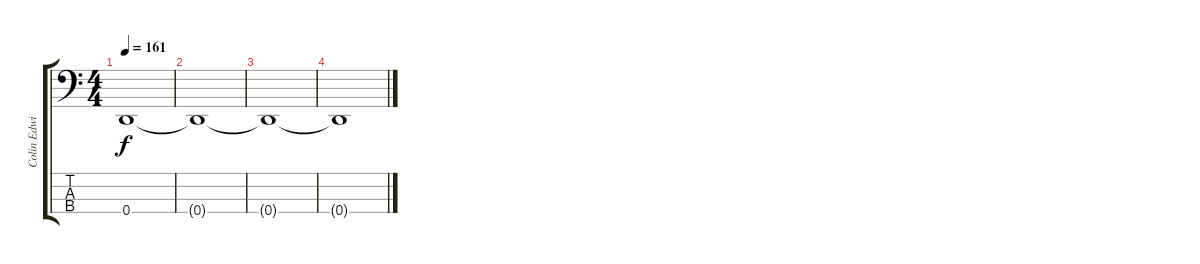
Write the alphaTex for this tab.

\track ("Colin Edwin (Bass)" "Colin Edwi") {instrument electricbassfinger}
\staff {score tabs}
\tuning (G2 D2 A1 D1) {hide}
\ts (4 4)
\tempo 161
\clef f4
\ks c
0.4.1{dy f} |
0.4{t}.1 |
0.4{t}.1 |
0.4{t}.1
